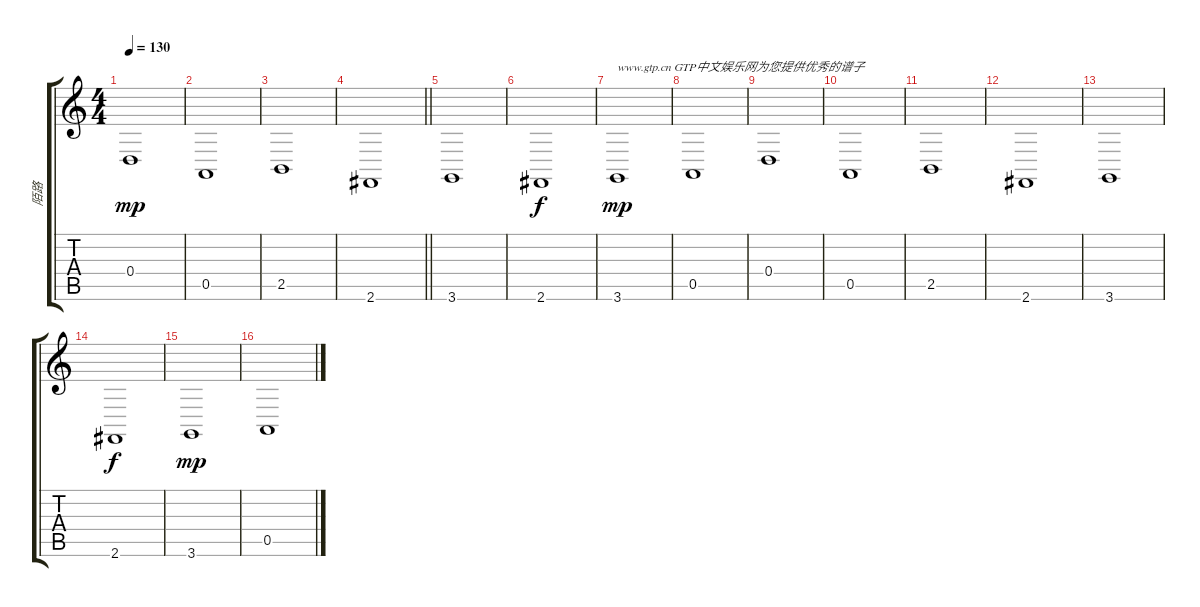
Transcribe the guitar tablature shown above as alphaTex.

\track ("陌路" "陌路") {instrument musicbox}
\staff {score tabs}
\tuning (E4 B3 G3 D3 A2 E2) {hide}
\ts (4 4)
\tempo 130
\clef g2
\ks c
0.4.1{dy mp instrument musicbox} |
0.5.1 |
2.5.1 |
\barLineRight lightlight
2.6.1 |
\section ("" "")
3.6.1 |
2.6.1{dy f} |
3.6.1{txt "www.gtp.cn GTP中文娱乐网为您提供优秀的谱子" dy mp} |
0.5.1 |
0.4.1 |
0.5.1 |
2.5.1 |
2.6.1 |
3.6.1 |
2.6.1{dy f} |
3.6.1{dy mp} |
0.5.1
